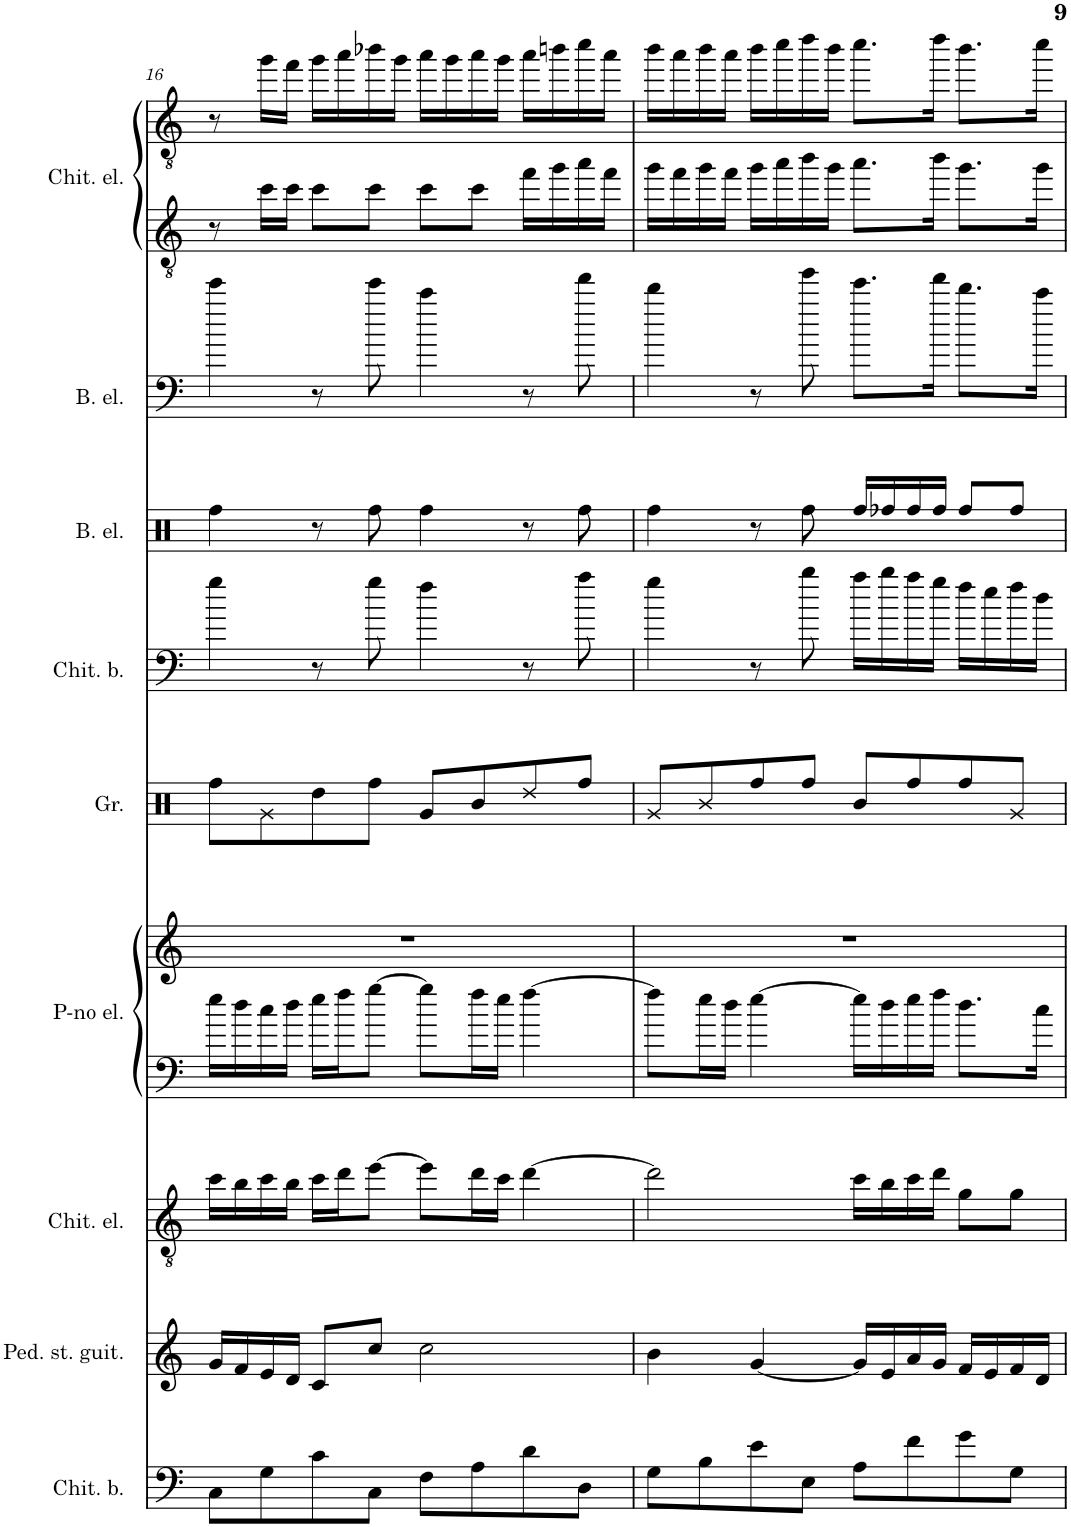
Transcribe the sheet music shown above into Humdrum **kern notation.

**kern	**kern	**kern	**kern	**kern	**kern	**kern	**kern	**kern	**kern	**kern
*part9	*part8	*part7	*part6	*part6	*part5	*part4	*part3	*part2	*part1	*part1
*staff11	*staff10	*staff9	*staff8	*staff7	*staff6	*staff5	*staff4	*staff3	*staff2	*staff1
*I"Chitarra basso	*I"Pedal steel guitar	*I"Chitarra elettrica	*I"Piano elettrico	*	*I"Grancassa	*I"Chitarra basso	*I"Basso elettrico 5 corde	*I"Basso elettrico 5 corde	*I"Chitarra elettrica	*
*I'Chit. b.	*I'Ped. st. guit.	*I'Chit. el.	*I'P-no el.	*	*I'Gr.	*I'Chit. b.	*I'B. el.	*I'B. el.	*I'Chit. el.	*
!!LO:PB:g=z
*clefF4	*clefG2	*clefGv2	*clefF4	*clefG2	*clefX	*clefF4	*clefX	*clefF4	*clefGv2	*clefGv2
*Trd7c12	*	*	*	*	*	*Trd7c12	*Trd7c12	*Trd7c12	*	*
*k[]	*k[]	*k[]	*k[]	*k[]	*k[]	*k[]	*k[]	*k[]	*k[]	*k[]
*M4/4	*M4/4	*M4/4	*M4/4	*M4/4	*M4/4	*M4/4	*M4/4	*M4/4	*M4/4	*M4/4
=16	=16	=16	=16	=16	=16	=16	=16	=16	=16	=16
8C\L	16g/LL	16cc\LL	16ee\LL	1r	8Rff\L	4gg\	4Rff\	4eee\	8r	8r
.	16f/	16b\	16dd\	.	.	.	.	.	.	.
8G\	16e/	16cc\	16cc\	.	8Rg\	.	.	.	16cc\LL	16gg\LL
.	16d/JJ	16b\JJ	16dd\JJ	.	.	.	.	.	16cc\JJ	16ff\JJ
8c\	8c/L	16cc\LL	16ee\LL	.	8Rdd\	8r	8r	8r	8cc\L	16gg\LL
.	.	16dd\J	16ff\J	.	.	.	.	.	.	16aa\
8C\J	8cc/J	[8ee\J	[8gg\J	.	8Rff\J	8gg\	8Rff\	8eee\	8cc\J	16bb-X\
.	.	.	.	.	.	.	.	.	.	16gg\JJ
8F\L	2cc\	8ee\L]	8gg\L]	.	8Rg/L	4ff\	4Rff\	4ccc\	8cc\L	16aa\LL
.	.	.	.	.	.	.	.	.	.	16gg\
8A\	.	16dd\L	16ff\L	.	8R/	.	.	.	8cc\J	16aa\
.	.	16cc\JJ	16ee\JJ	.	.	.	.	.	.	16gg\JJ
8d\	.	[4dd\	[4ff\	.	8Rdd/	8r	8r	8r	16ff\LL	16aa\LL
.	.	.	.	.	.	.	.	.	16gg\	16bbn\
8D\J	.	.	.	.	8Rff/J	8aa\	8Rff\	8fff\	16aa\	16ccc\
.	.	.	.	.	.	.	.	.	16ff\JJ	16aa\JJ
=17	=17	=17	=17	=17	=17	=17	=17	=17	=17	=17
8G\L	4b\	2dd\]	8ff\L]	1r	8Rg/L	4gg\	4Rff\	4ddd\	16gg\LL	16bb\LL
.	.	.	.	.	.	.	.	.	16ff\	16aa\
8B\	.	.	16ee\L	.	8R/	.	.	.	16gg\	16bb\
.	.	.	16dd\JJ	.	.	.	.	.	16ff\JJ	16aa\JJ
8e\	[4g/	.	[4ee\	.	8Rff/	8r	8r	8r	16gg\LL	16bb\LL
.	.	.	.	.	.	.	.	.	16aa\	16ccc\
8E\J	.	.	.	.	8Rff/J	8bb\	8Rff\	8ggg\	16bb\	16ddd\
.	.	.	.	.	.	.	.	.	16gg\JJ	16bb\JJ
8A\L	16g/LL]	16cc\LL	16ee\LL]	.	8R/L	16aa\LL	16Rff/LL	8.eee\L	8.aa\L	8.ccc\L
.	16e/	16b\	16dd\	.	.	16bb\	16Rff/	.	.	.
8f\	16a/	16cc\	16ee\	.	8Rff/	16aa\	16Rff/	.	.	.
.	16g/JJ	16dd\JJ	16ff\JJ	.	.	16gg\JJ	16Rff/JJ	16fff\Jk	16bb\Jk	16ddd\Jk
8g\	16f/LL	8g\L	8.dd\L	.	8Rff/	16ff\LL	8Rff/L	8.ddd\L	8.gg\L	8.bb\L
.	16e/	.	.	.	.	16ee\	.	.	.	.
8G\J	16f/	8g\J	.	.	8Rg/J	16ff\	8Rff/J	.	.	.
.	16d/JJ	.	16cc\Jk	.	.	16dd\JJ	.	16ccc\Jk	16gg\Jk	16ccc\Jk
=	=	=	=	=	=	=	=	=	=	=
*-	*-	*-	*-	*-	*-	*-	*-	*-	*-	*-
